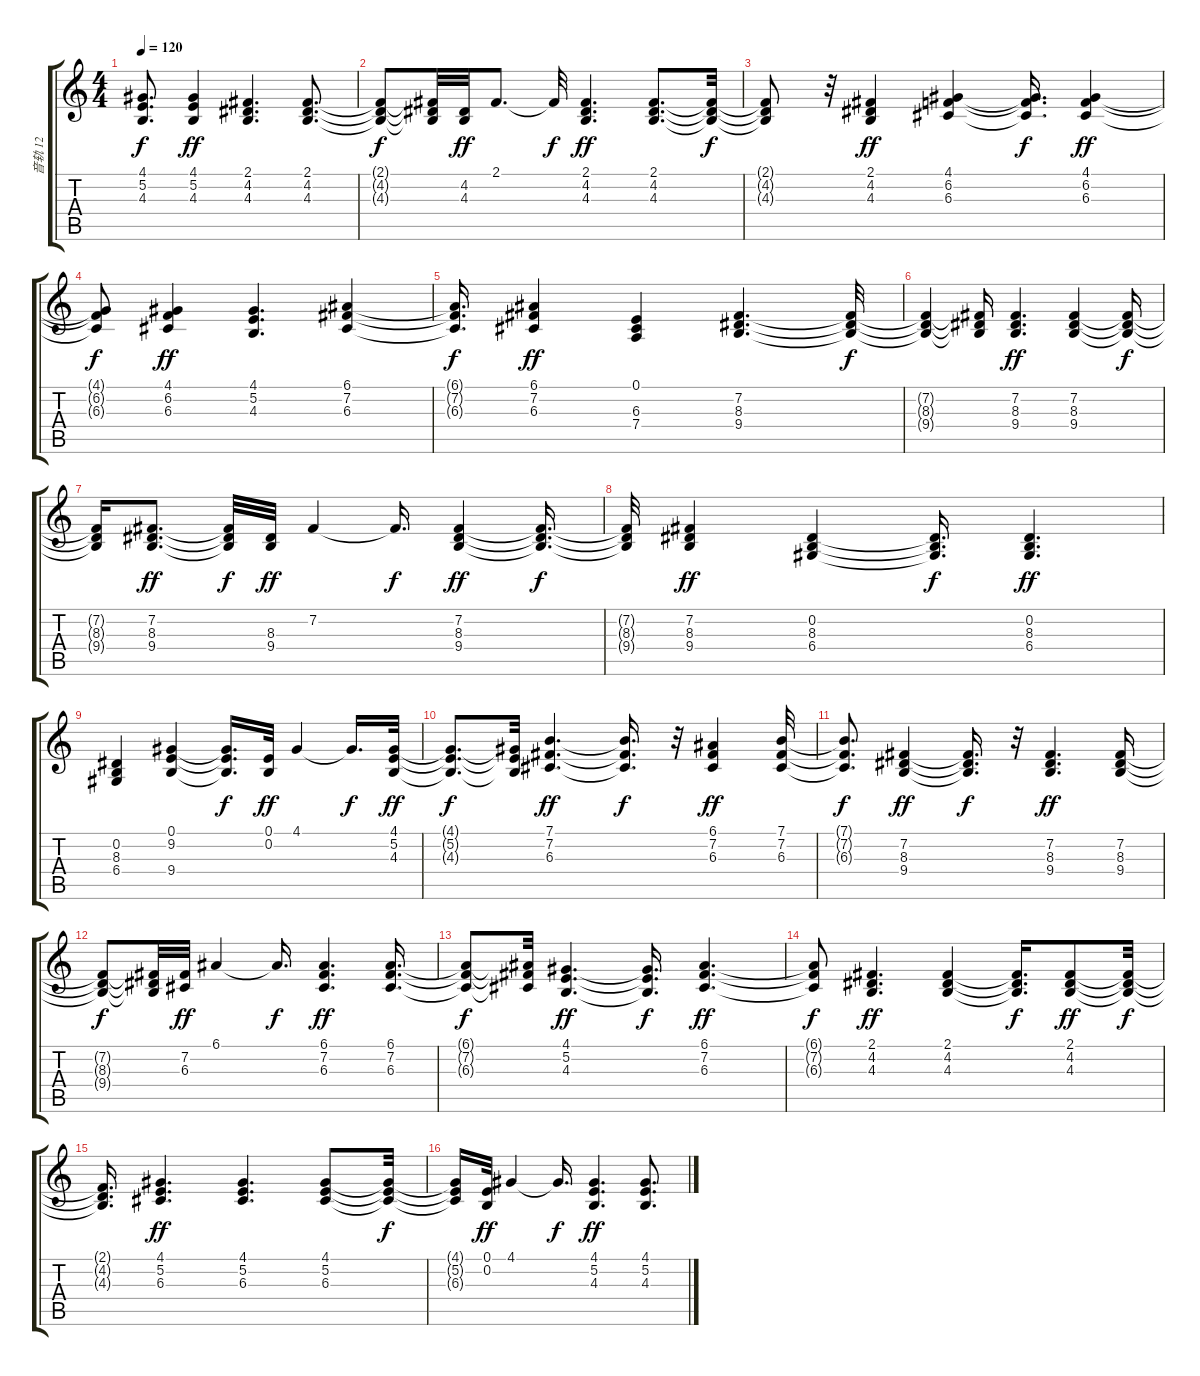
\track ("音轨 12" "音轨 12") {instrument fx5brightness}
\staff {score tabs}
\tuning (E4 B3 G3 D3 A2 E2) {hide}
\ts (4 4)
\tempo 120
\clef g2
\ks c
(4.1{t} 5.2{t} 4.3{t}).8{d dy f} (4.1 5.2 4.3).4{dy ff} (2.1 4.2 4.3).4{d} (2.1 4.2 4.3).8{d} |
(2.1{t} 4.2{t} 4.3{t}).8{dy f} (2.1{t} 4.2{t} 4.3{t}).32 (4.2 4.3).32{dy ff} 2.1.8{d} 2.1{t}.32{dy f} (2.1 4.2 4.3).4{d dy ff} (2.1 4.2 4.3).8{d} (2.1{t} 4.2{t} 4.3{t}).32{dy f} |
(2.1{t} 4.2{t} 4.3{t}).8 r.32 (2.1 4.2 4.3).4{dy ff} (4.1 6.2 6.3).4 (4.1{t} 6.2{t} 6.3{t}).16{d dy f} (4.1 6.2 6.3).4{dy ff} |
(4.1{t} 6.2{t} 6.3{t}).8{dy f} (4.1 6.2 6.3).4{dy ff} (4.1 5.2 4.3).4{d} (6.1 7.2 6.3).4 |
(6.1{t} 7.2{t} 6.3{t}).16{d dy f} (6.1 7.2 6.3).4{dy ff} (0.1 6.3 7.4).4 (7.2 8.3 9.4).4{d} (7.2{t} 8.3{t} 9.4{t}).32{dy f} |
(7.2{t} 8.3{t} 9.4{t}).4 (7.2{t} 8.3{t} 9.4{t}).16 (7.2 8.3 9.4).4{d dy ff} (7.2 8.3 9.4).4 (7.2{t} 8.3{t} 9.4{t}).16{dy f} |
(7.2{t} 8.3{t} 9.4{t}).16 (7.2 8.3 9.4).8{d dy ff} (7.2{t} 8.3{t} 9.4{t}).32{dy f} (8.3 9.4).32{dy ff} 7.2.4 7.2{t}.16{d dy f} (7.2 8.3 9.4).4{dy ff} (7.2{t} 8.3{t} 9.4{t}).16{d dy f} |
(7.2{t} 8.3{t} 9.4{t}).32 (7.2 8.3 9.4).4{dy ff} (0.2 8.3 6.4).4 (0.2{t} 8.3{t} 6.4{t}).16{d dy f} (0.2 8.3 6.4).4{d dy ff} |
(0.2 8.3 6.4).4 (0.1 9.2 9.4).4 (0.1{t} 9.2{t} 9.4{t}).16{d dy f} (0.1 0.2).32{dy ff} 4.1.4 4.1{t}.16{d dy f} (4.1 5.2 4.3).32{dy ff} |
(4.1{t} 5.2{t} 4.3{t}).8{d dy f} (4.1{t} 5.2{t} 4.3{t}).32 (7.1 7.2 6.3).4{d dy ff} (7.1{t} 7.2{t} 6.3{t}).16{d dy f} r.32 (6.1 7.2 6.3).4{dy ff} (7.1 7.2 6.3).32 |
(7.1{t} 7.2{t} 6.3{t}).8{d dy f} (7.2 8.3 9.4).4{dy ff} (7.2{t} 8.3{t} 9.4{t}).16{d dy f} r.32 (7.2 8.3 9.4).4{d dy ff} (7.2 8.3 9.4).16 |
(7.2{t} 8.3{t} 9.4{t}).8{dy f} (7.2{t} 8.3{t} 9.4{t}).32 (7.2 6.3).32{dy ff} 6.1.4 6.1{t}.16{d dy f} (6.1 7.2 6.3).4{d dy ff} (6.1 7.2 6.3).16{d} |
(6.1{t} 7.2{t} 6.3{t}).8{dy f} (6.1{t} 7.2{t} 6.3{t}).32 (4.1 5.2 4.3).4{d dy ff} (4.1{t} 5.2{t} 4.3{t}).16{d dy f} (6.1 7.2 6.3).4{d dy ff} |
(6.1{t} 7.2{t} 6.3{t}).8{dy f} (2.1 4.2 4.3).4{d dy ff} (2.1 4.2 4.3).4 (2.1{t} 4.2{t} 4.3{t}).16{d dy f} (2.1 4.2 4.3).8{dy ff} (2.1{t} 4.2{t} 4.3{t}).32{dy f} |
(2.1{t} 4.2{t} 4.3{t}).16{d} (4.1 5.2 6.3).4{d dy ff} (4.1 5.2 6.3).4{d} (4.1 5.2 6.3).8 (4.1{t} 5.2{t} 6.3{t}).32{dy f} |
(4.1{t} 5.2{t} 6.3{t}).16 (0.1 0.2).32{dy ff} 4.1.4 4.1{t}.16{d dy f} (4.1 5.2 4.3).4{d dy ff} (4.1 5.2 4.3).8{d}
